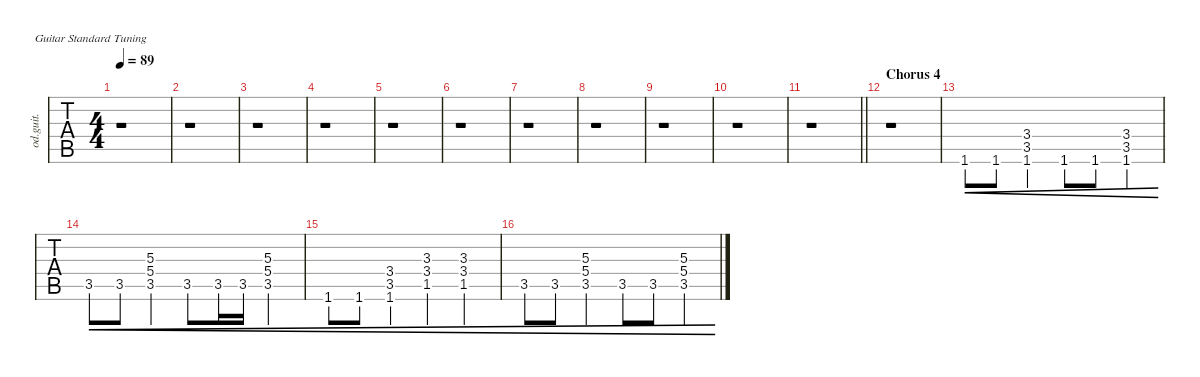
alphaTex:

\defaultSystemsLayout 4
\hideDynamics
\bracketExtendMode groupsimilarinstruments
\otherSystemsTrackNameOrientation horizontal
\track ("EG 1" "od.guit.") {instrument overdrivenguitar}
\staff {tabs}
\tuning (E4 B3 G3 D3 A2 E2)
\ts (4 4)
\tempo 89
\clef g2
\ks c
r.1{dy mf} |
r.1 |
r.1 |
r.1 |
r.1 |
r.1 |
r.1 |
r.1 |
r.1 |
r.1 |
\barLineRight lightlight
r.1 |
\section ("" "Chorus 4")
r.1 |
1.6{st}.8{cre dy fff beam Up} 1.6{st}.8{cre beam Up} (1.6 3.5 3.4).4{cre beam Up} 1.6{st}.8{cre beam Up} 1.6{st}.8{cre beam Up} (1.6 3.5 3.4).4{cre beam Up} |
3.5{st}.8{cre beam Up} 3.5{st}.8{cre beam Up} (3.5 5.4 5.3).4{cre beam Up} 3.5{st}.8{cre beam Up} 3.5{st}.16{cre beam Up} 3.5{st}.16{cre beam Up} (3.5 5.4 5.3).4{cre beam Up} |
1.6{st}.8{cre beam Up} 1.6{st}.8{cre beam Up} (1.6 3.5 3.4).4{cre beam Up} (1.5{acc b} 3.4 3.3{acc b}).4{cre beam Up} (1.5{acc b} 3.4 3.3{acc b}).4{cre beam Up} |
3.5{st}.8{cre beam Up} 3.5{st}.8{cre beam Up} (3.5 5.4 5.3).4{cre beam Up} 3.5{st}.8{cre beam Up} 3.5{st}.8{cre beam Up} (3.5 5.4 5.3).4{cre beam Up}
